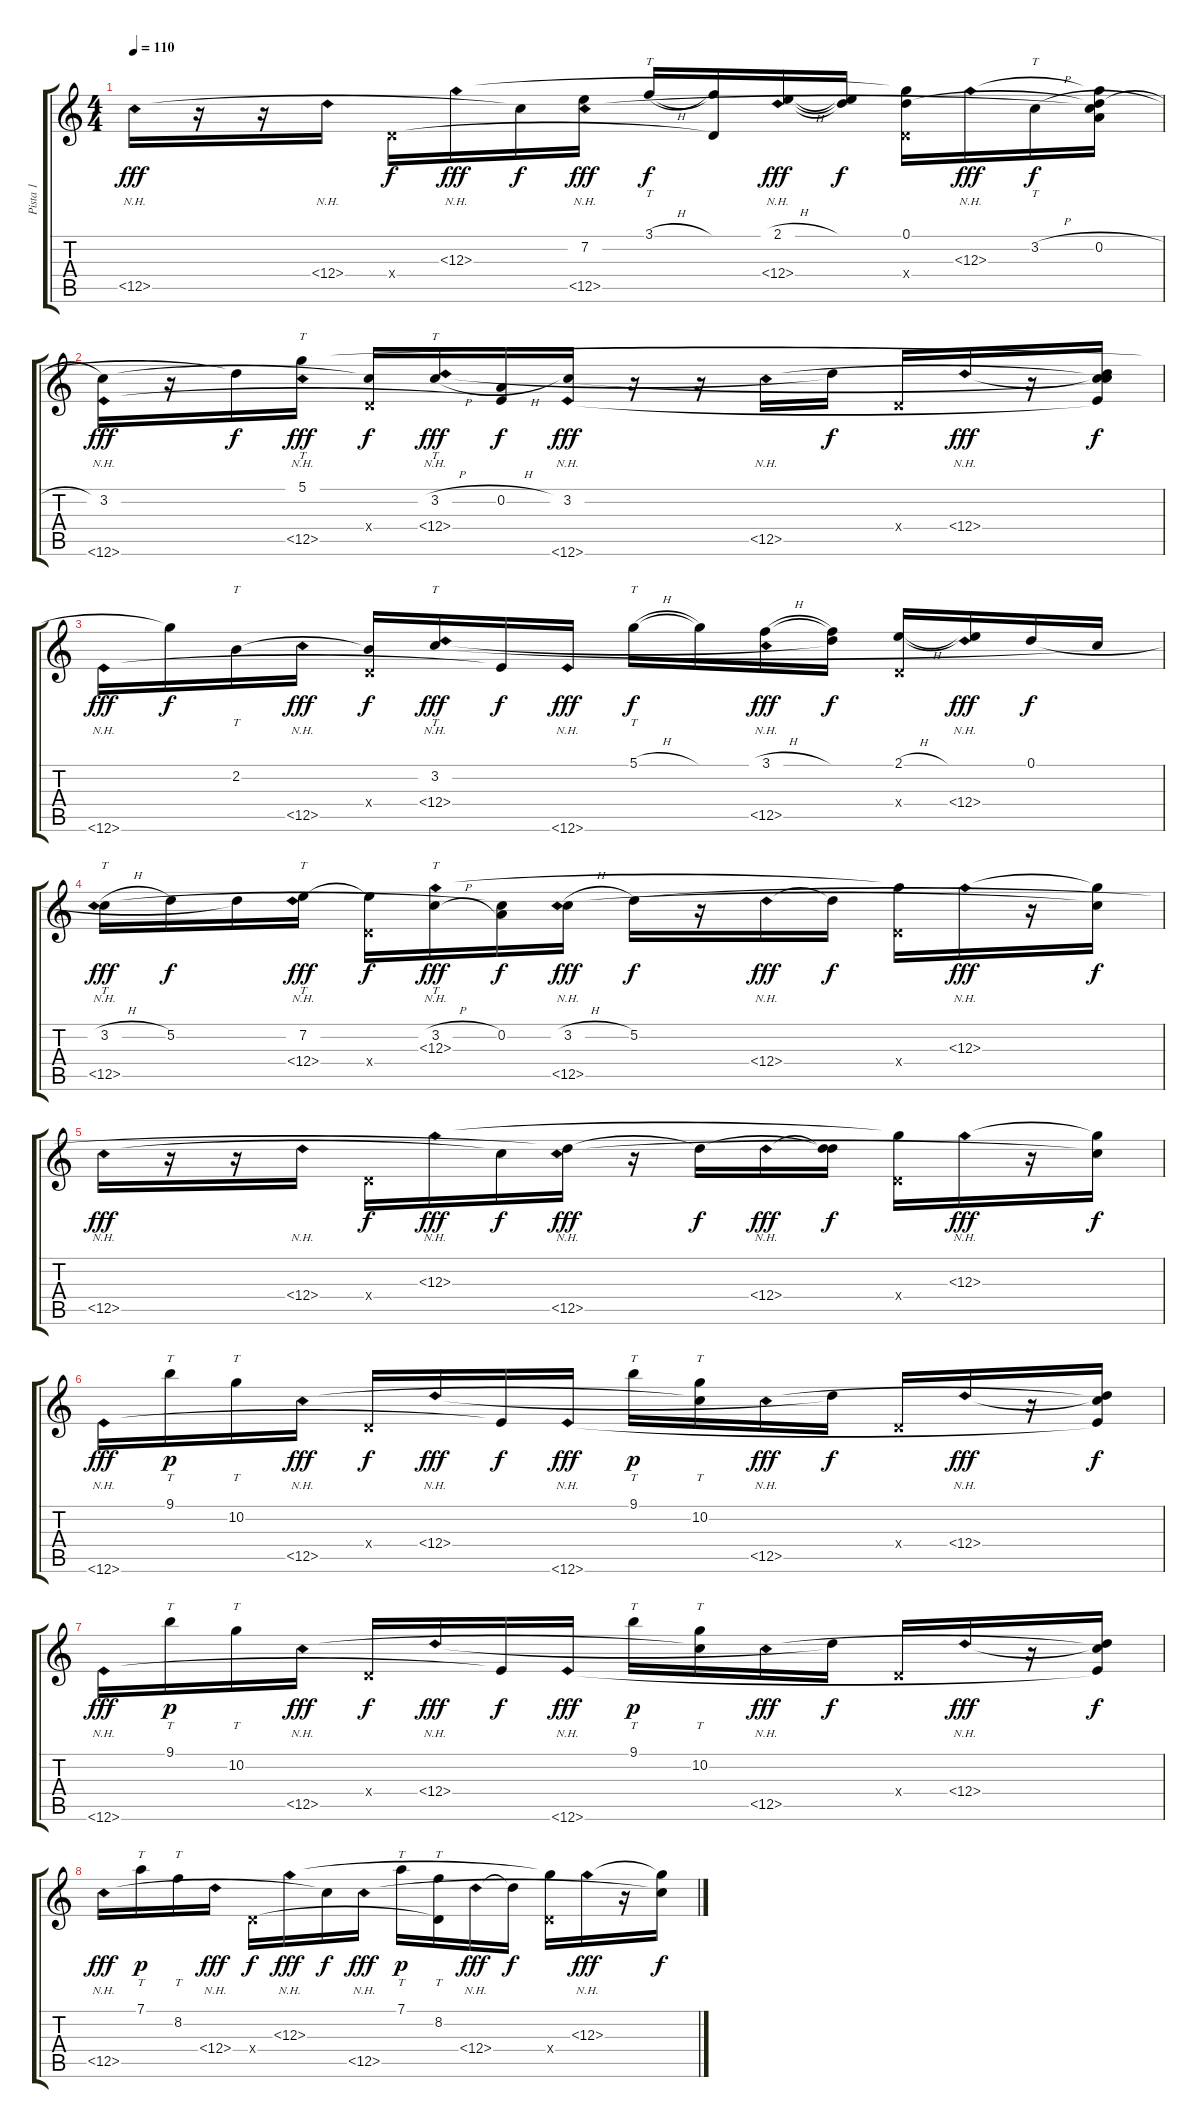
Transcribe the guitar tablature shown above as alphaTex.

\track ("Pista 1" "Pista 1") {instrument acousticguitarsteel}
\staff {score tabs}
\tuning (D4 A3 G3 D3 C3 E2) {hide}
\ts (4 4)
\tempo 110
\clef g2
\ks c
12.5{nh}.16{dy fff} r.16 r.16 12.4{nh}.16 0.4{x}.16{dy f} 12.3{nh}.16{dy fff} 12.5{t}.16{dy f} (7.2{t} 12.5{nh}).16{dy fff} 3.1{h}.16{tt dy f} (3.1{t} 0.4{t}).16 (2.1{h} 12.4{nh}).16{dy fff} (2.1{t} 12.4{t}).16{dy f} (0.1 12.3{t} 0.4{x}).16 12.3{nh}.16{dy fff} 3.2{h}.16{tt dy f} (0.1{t} 0.2{h} 12.3{t} 12.5{t}).16 |
(3.2 12.6{nh}).16{dy fff} r.16 0.1{t}.16{dy f} (5.1 12.5{nh}).16{tt dy fff} (3.2{t} 0.4{x}).16{dy f} (3.2{h} 12.4{nh}).16{tt dy fff} (0.2{h} 12.6{t}).16{dy f} (3.2 12.6{nh}).16{dy fff} r.16 r.16 12.5{nh}.16 12.4{t}.16{dy f} 0.4{x}.16 12.4{nh}.16{dy fff} r.16 (3.2{t} 12.4{t} 12.5{t} 12.6{t}).16{dy f} |
12.6{nh}.16{dy fff} 5.1{t}.16{dy f} 2.2.16{tt} 12.5{nh}.16{dy fff} (2.2{t} 0.4{x}).16{dy f} (3.2 12.4{nh}).16{tt dy fff} 12.6{t}.16{dy f} 12.6{nh}.16{dy fff} 5.1{h}.16{tt dy f} 5.1{t}.16 (3.1{h} 12.5{nh}).16{dy fff} (3.1{t} 12.4{t}).16{dy f} (2.1{h} 0.4{x}).16 (2.1{t} 12.4{nh}).16{dy fff} 0.1.16{dy f} 3.2{t}.16 |
(3.2{h} 12.5{nh}).16{tt dy fff} 5.2.16{dy f} 0.1{t}.16 (7.2 12.4{nh}).16{tt dy fff} (7.2{t} 0.4{x}).16{dy f} (3.2{h} 12.3{nh}).16{tt dy fff} (0.2 12.5{t}).16{dy f} (3.2{h} 12.5{nh}).16{dy fff} 5.2.16{dy f} r.16 12.4{nh}.16{dy fff} 12.4{t}.16{dy f} (12.3{t} 0.4{x}).16 12.3{nh}.16{dy fff} r.16 (12.3{t} 12.5{t}).16{dy f} |
12.5{nh}.16{dy fff} r.16 r.16 12.4{nh}.16 0.4{x}.16{dy f} 12.3{nh}.16{dy fff} 12.5{t}.16{dy f} (5.2{t} 12.5{nh}).16{dy fff} r.16 5.2{t}.16{dy f} 12.4{nh}.16{dy fff} (5.2{t} 12.4{t}).16{dy f} (12.3{t} 0.4{x}).16 12.3{nh}.16{dy fff} r.16 (12.3{t} 12.5{t}).16{dy f} |
12.6{nh}.16{dy fff} 9.1.16{tt dy p} 10.2.16{tt} 12.5{nh}.16{dy fff} 0.4{x}.16{dy f} 12.4{nh}.16{dy fff} 12.6{t}.16{dy f} 12.6{nh}.16{dy fff} 9.1.16{tt dy p} (10.2 12.5{t}).16{tt} 12.5{nh}.16{dy fff} 12.4{t}.16{dy f} 0.4{x}.16 12.4{nh}.16{dy fff} r.16 (12.4{t} 12.5{t} 12.6{t}).16{dy f} |
12.6{nh}.16{dy fff} 9.1.16{tt dy p} 10.2.16{tt} 12.5{nh}.16{dy fff} 0.4{x}.16{dy f} 12.4{nh}.16{dy fff} 12.6{t}.16{dy f} 12.6{nh}.16{dy fff} 9.1.16{tt dy p} (10.2 12.5{t}).16{tt} 12.5{nh}.16{dy fff} 12.4{t}.16{dy f} 0.4{x}.16 12.4{nh}.16{dy fff} r.16 (12.4{t} 12.5{t} 12.6{t}).16{dy f} |
12.5{nh}.16{dy fff} 7.1.16{tt dy p} 8.2.16{tt} 12.4{nh}.16{dy fff} 0.4{x}.16{dy f} 12.3{nh}.16{dy fff} 12.5{t}.16{dy f} 12.5{nh}.16{dy fff} 7.1.16{tt dy p} (8.2 0.4{t}).16{tt} 12.4{nh}.16{dy fff} 12.4{t}.16{dy f} (12.3{t} 0.4{x}).16 12.3{nh}.16{dy fff} r.16 (12.3{t} 12.5{t}).16{dy f}
